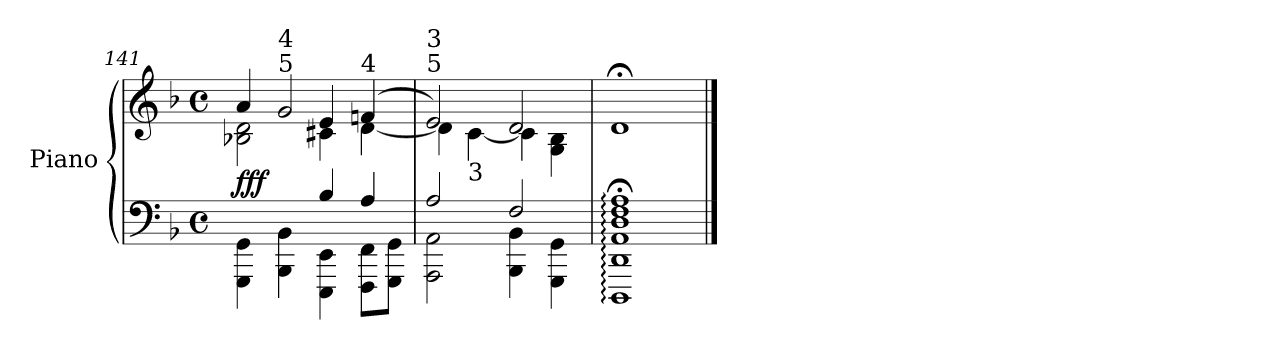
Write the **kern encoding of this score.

**kern	**kern	**dynam
*part1	*part1	*part1
*staff2	*staff1	*staff1/2
*I"Piano	*	*
*I'Pno.	*	*
*clefF4	*clefG2	*
*k[b-]	*k[b-]	*
*M4/4	*M4/4	*
*met(c)	*met(c)	*
=141	=141	=141
*^	*^	*
*	*	*	*^	*
!	!	!	!	!	!LO:DY:b
4GGG\ 4GG\	2ryy	4a/	2B-X\ 2d\	4ryy	fff
!	!	!LO:TX:a:t=5	!	!	!
!	!	!LO:TX:a:t=4	!	!	!
4BBB-\ 4BB-\	.	4rDyy	.	2g/	.
4B-/	4EEE\ 4EE\	4e/	4c#X\	.	.
!	!	!LO:TX:a:t=4	!	!	!
4A/	8FFF\ 8FF\L	(4fn/	[4d\	4ryy	.
.	8GGG\ 8GG\J	.	.	.	.
*	*	*	*v	*v	*
=142	=142	=142	=142	=142
!	!	!LO:TX:a:t=5	!	!
!	!	!LO:TX:a:t=3	!	!
2A/	2AAA\ 2AA\	2e/)	4d\]	.
!	!	!	!LO:TX:b:t=3	!
.	.	.	[4c\	.
2F/	4BBB-\ 4BB-\	2d/	4c\]	.
.	4GGG\ 4GG\	.	4G\ 4B-\	.
=143	=143	=143	=143	=143
!	!	!LO:TX:b:t=2	!	!
!	!	!LO:TX:b:t=1	!	!
*v	*v	*	*	*
*	*v	*v	*
1DDD;<: 1DD;<: 1AA;<: 1D;<: 1F;<: 1A;<:	1d;<::	.
==	==	==
*-	*-	*-
